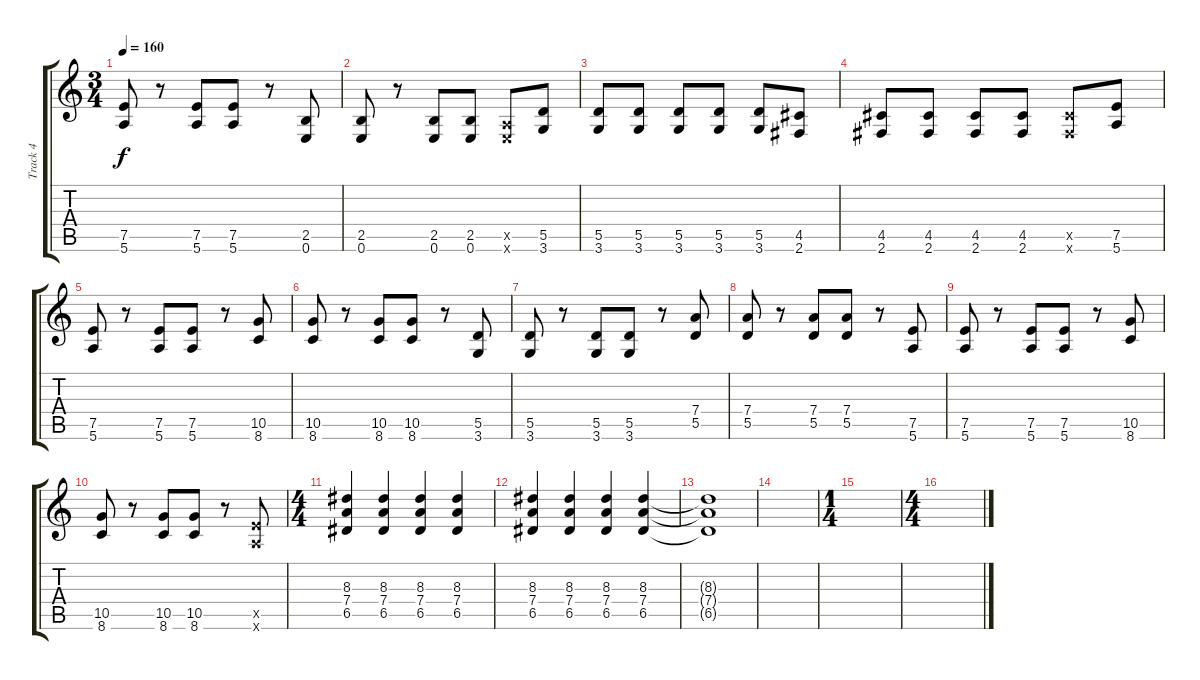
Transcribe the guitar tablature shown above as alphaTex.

\track ("Track 4" "Track 4") {instrument distortionguitar}
\staff {score tabs}
\tuning (E4 B3 G3 D3 A2 E2) {hide}
\ts (3 4)
\tempo 160
\clef g2
\ks c
(7.5 5.6).8{dy f} r.8 (7.5 5.6).8 (7.5 5.6).8 r.8 (2.5 0.6).8 |
(2.5 0.6).8 r.8 (2.5 0.6).8 (2.5 0.6).8 (0.5{x} 0.6{x}).8 (5.5 3.6).8 |
(5.5 3.6).8 (5.5 3.6).8 (5.5 3.6).8 (5.5 3.6).8 (5.5 3.6).8 (4.5 2.6).8 |
(4.5 2.6).8 (4.5 2.6).8 (4.5 2.6).8 (4.5 2.6).8 (4.5{x} 2.6{x}).8 (7.5 5.6).8 |
(7.5 5.6).8 r.8 (7.5 5.6).8 (7.5 5.6).8 r.8 (10.5 8.6).8 |
(10.5 8.6).8 r.8 (10.5 8.6).8 (10.5 8.6).8 r.8 (5.5 3.6).8 |
(5.5 3.6).8 r.8 (5.5 3.6).8 (5.5 3.6).8 r.8 (7.4 5.5).8 |
(7.4 5.5).8 r.8 (7.4 5.5).8 (7.4 5.5).8 r.8 (7.5 5.6).8 |
(7.5 5.6).8 r.8 (7.5 5.6).8 (7.5 5.6).8 r.8 (10.5 8.6).8 |
(10.5 8.6).8 r.8 (10.5 8.6).8 (10.5 8.6).8 r.8 (7.5{x} 5.6{x}).8 |
\ts (4 4)
(8.3 7.4 6.5).4 (8.3 7.4 6.5).4 (8.3 7.4 6.5).4 (8.3 7.4 6.5).4 |
(8.3 7.4 6.5).4 (8.3 7.4 6.5).4 (8.3 7.4 6.5).4 (8.3 7.4 6.5).4 |
(8.3{t} 7.4{t} 6.5{t}).1{volume 0} |
|
\ts (1 4)
|
\ts (4 4)
